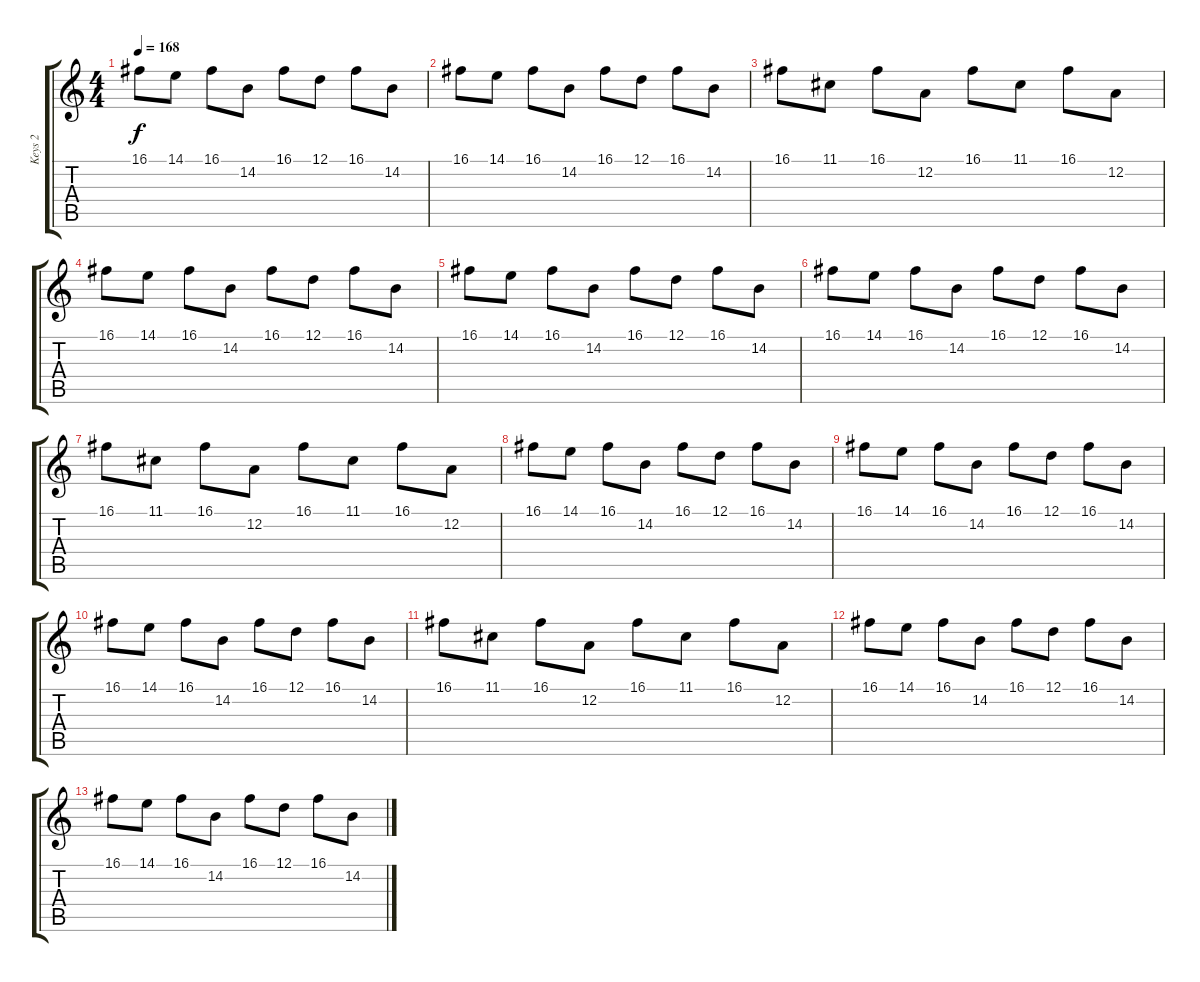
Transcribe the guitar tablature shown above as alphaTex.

\track ("Keys 2" "Keys 2") {instrument synthbrass1}
\staff {score tabs}
\tuning (D4 A3 F3 C3 G2 D2) {hide}
\ts (4 4)
\tempo 168
\clef g2
\ks c
16.1.8{dy f} 14.1.8 16.1.8 14.2.8 16.1.8 12.1.8 16.1.8 14.2.8 |
16.1.8{volume 14 instrument fx1rain} 14.1.8 16.1.8 14.2.8 16.1.8 12.1.8 16.1.8 14.2.8 |
16.1.8 11.1.8 16.1.8 12.2.8 16.1.8 11.1.8 16.1.8 12.2.8 |
16.1.8 14.1.8 16.1.8 14.2.8 16.1.8 12.1.8 16.1.8 14.2.8 |
16.1.8 14.1.8 16.1.8 14.2.8 16.1.8 12.1.8 16.1.8 14.2.8 |
16.1.8{volume 14 instrument fx1rain} 14.1.8 16.1.8 14.2.8 16.1.8 12.1.8 16.1.8 14.2.8 |
16.1.8 11.1.8 16.1.8 12.2.8 16.1.8 11.1.8 16.1.8 12.2.8 |
16.1.8 14.1.8 16.1.8 14.2.8 16.1.8 12.1.8 16.1.8 14.2.8 |
16.1.8 14.1.8 16.1.8 14.2.8 16.1.8 12.1.8 16.1.8 14.2.8 |
16.1.8{volume 14 instrument fx1rain} 14.1.8 16.1.8 14.2.8 16.1.8 12.1.8 16.1.8 14.2.8 |
16.1.8 11.1.8 16.1.8 12.2.8 16.1.8 11.1.8 16.1.8 12.2.8 |
16.1.8 14.1.8 16.1.8 14.2.8 16.1.8 12.1.8 16.1.8 14.2.8 |
16.1.8 14.1.8 16.1.8 14.2.8 16.1.8 12.1.8 16.1.8 14.2.8
